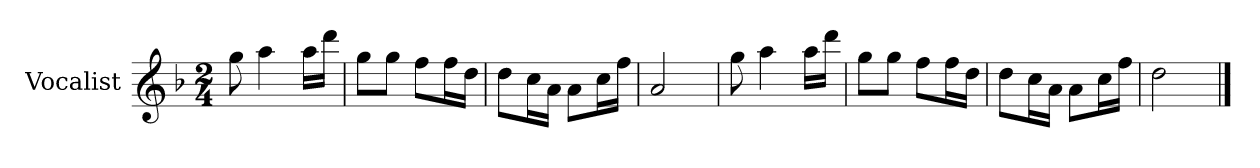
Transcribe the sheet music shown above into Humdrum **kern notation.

**kern
*part1
*staff1
*I"Vocalist
*k[b-]
*F:
*M2/4
=
8gg
4aa
16aaLL
16dddJJ
=1
8ggL
8ggJ
8ffL
16ffL
16ddJJ
=2
8ddL
16ccL
16aJJ
8aL
16ccL
16ffJJ
=3
2a
=4
8gg
4aa
16aaLL
16dddJJ
=5
8ggL
8ggJ
8ffL
16ffL
16ddJJ
=6
8ddL
16ccL
16aJJ
8aL
16ccL
16ffJJ
=7
2dd
==
*-
